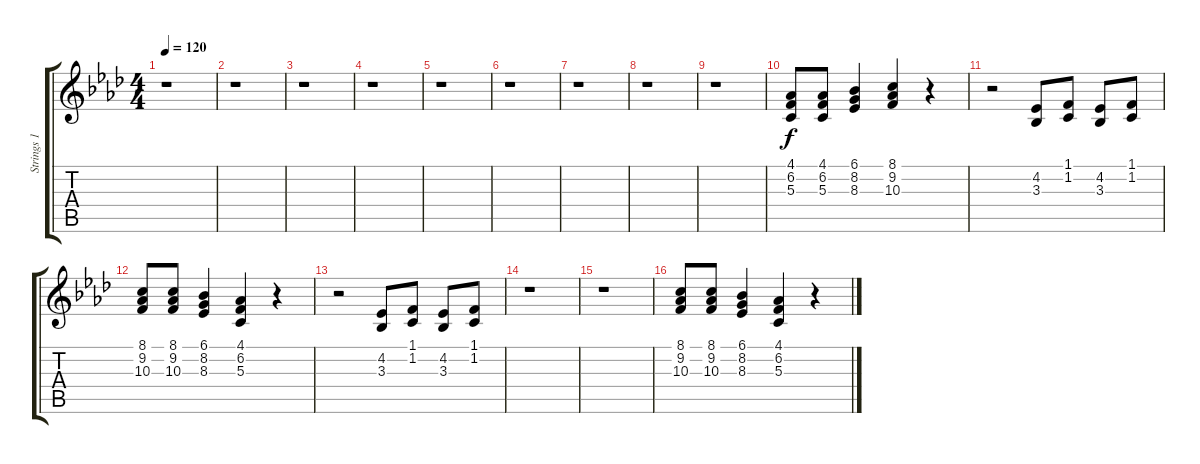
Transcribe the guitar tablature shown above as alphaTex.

\track ("Strings 1" "Strings 1") {instrument stringensemble1}
\staff {score tabs}
\tuning (E4 B3 G3 D3 A2 E2) {hide}
\ts (4 4)
\tempo 120
\clef g2
\ks ab
r.1{dy f} |
r.1 |
r.1 |
r.1 |
r.1 |
r.1 |
r.1 |
r.1 |
r.1 |
(4.1 6.2 5.3).8 (4.1 6.2 5.3).8 (6.1 8.2 8.3).4 (8.1 9.2 10.3).4 r.4 |
r.2 (4.2 3.3).8 (1.1 1.2).8 (4.2 3.3).8 (1.1 1.2).8 |
(8.1 9.2 10.3).8 (8.1 9.2 10.3).8 (6.1 8.2 8.3).4 (4.1 6.2 5.3).4 r.4 |
r.2 (4.2 3.3).8 (1.1 1.2).8 (4.2 3.3).8 (1.1 1.2).8 |
r.1 |
r.1 |
(8.1 9.2 10.3).8 (8.1 9.2 10.3).8 (6.1 8.2 8.3).4 (4.1 6.2 5.3).4 r.4
